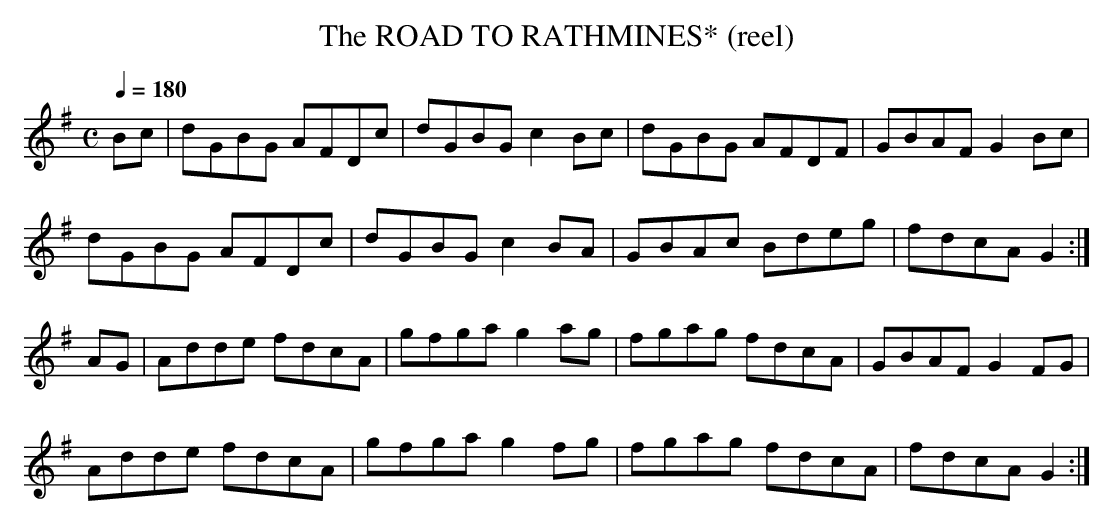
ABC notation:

X:1
T:ROAD TO RATHMINES* (reel), The
Q:1/4=180
L:1/8
M:C
K:G
Bc|dGBG AFDc|dGBG c2Bc|dGBG AFDF|GBAF G2Bc|
dGBG AFDc|dGBG c2BA|GBAc Bdeg|fdcA G2 :|
AG|Adde fdcA|gfga g2ag|fgag fdcA|GBAF G2FG|
Adde fdcA|gfga g2fg|fgag fdcA|fdcA G2 :|
